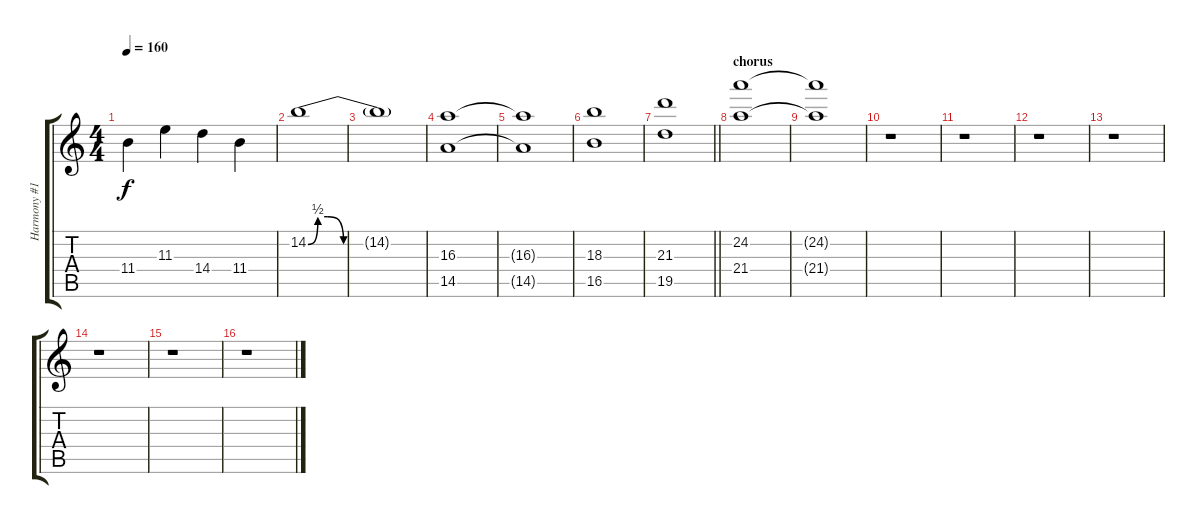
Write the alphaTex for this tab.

\track ("Harmony #1" "Harmony #1") {instrument distortionguitar}
\staff {score tabs}
\tuning (D4 A3 F3 C3 G2 D2) {hide}
\ts (4 4)
\tempo 160
\clef g2
\ks aminor
11.4{t}.4{dy f} 11.3.4 14.4.4 11.4.4 |
14.2{be (custom 0 0 5 2 10 2 18 0 60 0)}.1 |
14.2{t}.1 |
(16.3 14.5).1 |
(16.3{t} 14.5{t}).1 |
(18.3 16.5).1 |
\barLineRight lightlight
(21.3 19.5).1 |
\section ("" "chorus")
(24.2 21.4).1{volume 0} |
(24.2{t} 21.4{t}).1 |
r.1 |
r.1 |
r.1 |
r.1 |
r.1 |
r.1 |
r.1
